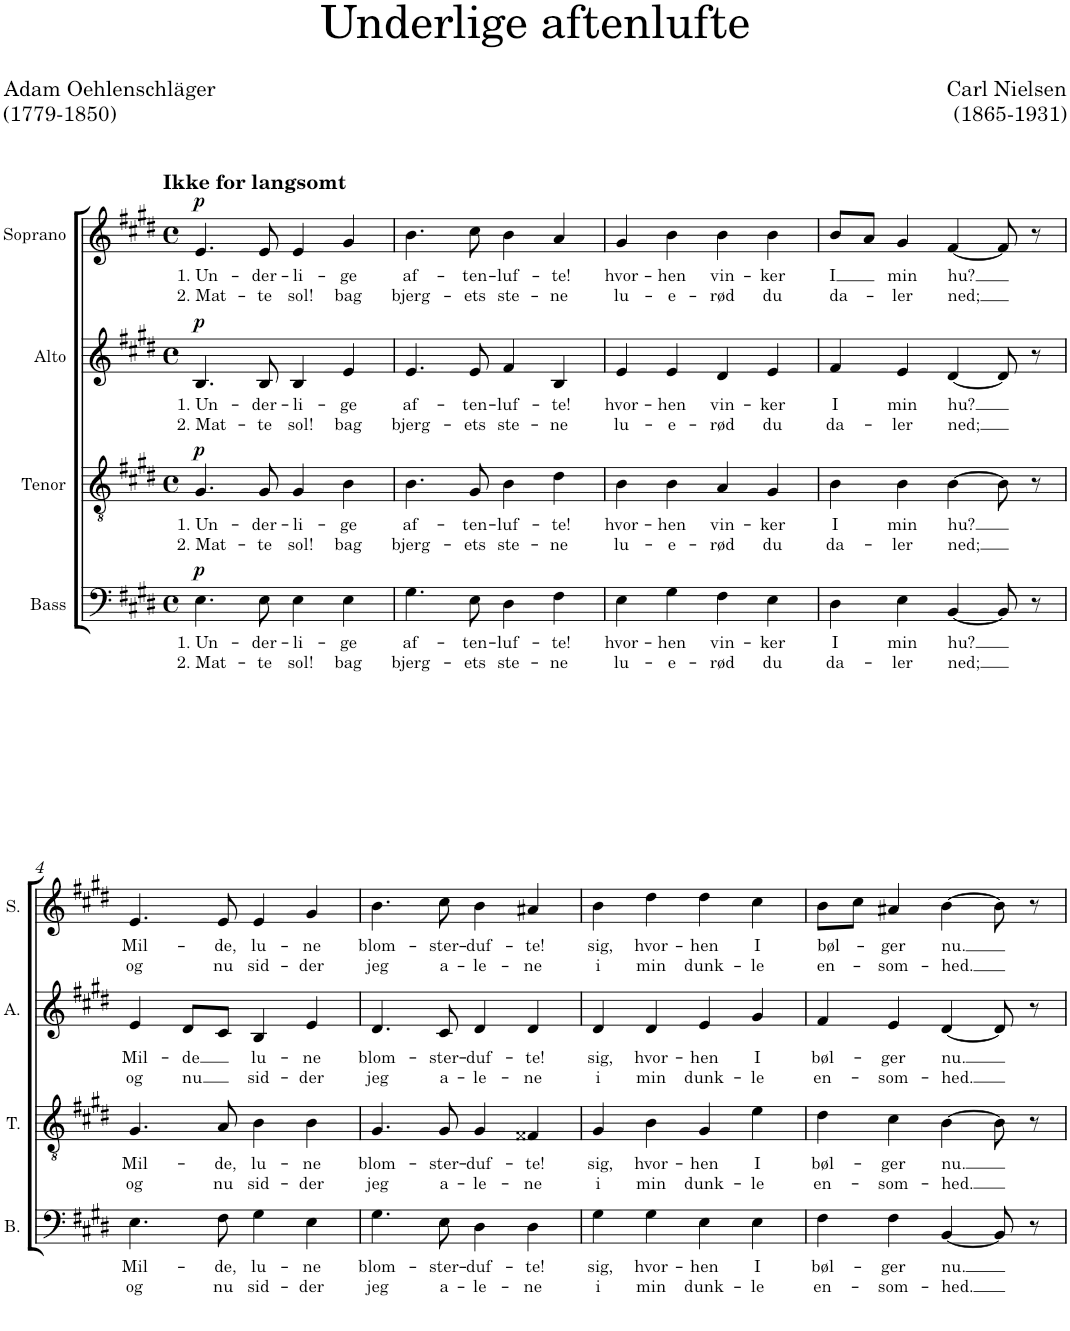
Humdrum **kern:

**kern	**text	**text	**dynam	**kern	**text	**text	**dynam	**kern	**text	**text	**dynam	**kern	**text	**text	**dynam
*part4	*part4	*part4	*part4	*part3	*part3	*part3	*part3	*part2	*part2	*part2	*part2	*part1	*part1	*part1	*part1
*staff4	*staff4	*staff4	*staff4	*staff3	*staff3	*staff3	*staff3	*staff2	*staff2	*staff2	*staff2	*staff1	*staff1	*staff1	*staff1
*I"Bass	*	*	*	*I"Tenor	*	*	*	*I"Alto	*	*	*	*I"Soprano	*	*	*
*I'B.	*	*	*	*I'T.	*	*	*	*I'A.	*	*	*	*I'S.	*	*	*
*clefF4	*	*	*	*clefGv2	*	*	*	*clefG2	*	*	*	*clefG2	*	*	*
*k[f#c#g#d#]	*	*	*	*k[f#c#g#d#]	*	*	*	*k[f#c#g#d#]	*	*	*	*k[f#c#g#d#]	*	*	*
*M4/4	*	*	*	*M4/4	*	*	*	*M4/4	*	*	*	*M4/4	*	*	*
*met(c)	*	*	*	*met(c)	*	*	*	*met(c)	*	*	*	*met(c)	*	*	*
=	=	=	=	=	=	=	=	=	=	=	=	=	=	=	=
!	!	!	!	!	!	!	!	!	!	!	!	!LO:TX:a:B:t=Ikke for langsomt	!	!	!
!	!LO:LY:b	!LO:LY:b	!LO:DY:a	!	!LO:LY:b	!LO:LY:b	!LO:DY:a	!	!LO:LY:b	!LO:LY:b	!LO:DY:a	!	!LO:LY:b	!LO:LY:b	!LO:DY:a
4.E\	1. Un-	2. Mat-	p	4.G#/	1. Un-	2. Mat-	p	4.B/	1. Un-	2. Mat-	p	4.e/	1. Un-	2. Mat-	p
!	!LO:LY:b	!LO:LY:b	!	!	!LO:LY:b	!LO:LY:b	!	!	!LO:LY:b	!LO:LY:b	!	!	!LO:LY:b	!LO:LY:b	!
8E\	-der-	-te	.	8G#/	-der-	-te	.	8B/	-der-	-te	.	8e/	-der-	-te	.
!	!LO:LY:b	!LO:LY:b	!	!	!LO:LY:b	!LO:LY:b	!	!	!LO:LY:b	!LO:LY:b	!	!	!LO:LY:b	!LO:LY:b	!
4E\	-li-	sol!	.	4G#/	-li-	sol!	.	4B/	-li-	sol!	.	4e/	-li-	sol!	.
!	!LO:LY:b	!LO:LY:b	!	!	!LO:LY:b	!LO:LY:b	!	!	!LO:LY:b	!LO:LY:b	!	!	!LO:LY:b	!LO:LY:b	!
4E\	-ge	bag	.	4B\	-ge	bag	.	4e/	-ge	bag	.	4g#/	-ge	bag	.
=1	=1	=1	=1	=1	=1	=1	=1	=1	=1	=1	=1	=1	=1	=1	=1
!	!LO:LY:b	!LO:LY:b	!	!	!LO:LY:b	!LO:LY:b	!	!	!LO:LY:b	!LO:LY:b	!	!	!LO:LY:b	!LO:LY:b	!
4.G#\	af-	bjerg-	.	4.B\	af-	bjerg-	.	4.e/	af-	bjerg-	.	4.b\	af-	bjerg-	.
!	!LO:LY:b	!LO:LY:b	!	!	!LO:LY:b	!LO:LY:b	!	!	!LO:LY:b	!LO:LY:b	!	!	!LO:LY:b	!LO:LY:b	!
8E\	-ten-	-ets	.	8G#/	-ten-	-ets	.	8e/	-ten-	-ets	.	8cc#\	-ten-	-ets	.
!	!LO:LY:b	!LO:LY:b	!	!	!LO:LY:b	!LO:LY:b	!	!	!LO:LY:b	!LO:LY:b	!	!	!LO:LY:b	!LO:LY:b	!
4D#\	-luf-	ste-	.	4B\	-luf-	ste-	.	4f#/	-luf-	ste-	.	4b\	-luf-	ste-	.
!	!LO:LY:b	!LO:LY:b	!	!	!LO:LY:b	!LO:LY:b	!	!	!LO:LY:b	!LO:LY:b	!	!	!LO:LY:b	!LO:LY:b	!
4F#\	-te!	-ne	.	4d#\	-te!	-ne	.	4B/	-te!	-ne	.	4a/	-te!	-ne	.
=2	=2	=2	=2	=2	=2	=2	=2	=2	=2	=2	=2	=2	=2	=2	=2
!	!LO:LY:b	!LO:LY:b	!	!	!LO:LY:b	!LO:LY:b	!	!	!LO:LY:b	!LO:LY:b	!	!	!LO:LY:b	!LO:LY:b	!
4E\	hvor-	lu-	.	4B\	hvor-	lu-	.	4e/	hvor-	lu-	.	4g#/	hvor-	lu-	.
!	!LO:LY:b	!LO:LY:b	!	!	!LO:LY:b	!LO:LY:b	!	!	!LO:LY:b	!LO:LY:b	!	!	!LO:LY:b	!LO:LY:b	!
4G#\	-hen	-e-	.	4B\	-hen	-e-	.	4e/	-hen	-e-	.	4b\	-hen	-e-	.
!	!LO:LY:b	!LO:LY:b	!	!	!LO:LY:b	!LO:LY:b	!	!	!LO:LY:b	!LO:LY:b	!	!	!LO:LY:b	!LO:LY:b	!
4F#\	vin-	-rød	.	4A/	vin-	-rød	.	4d#/	vin-	-rød	.	4b\	vin-	-rød	.
!	!LO:LY:b	!LO:LY:b	!	!	!LO:LY:b	!LO:LY:b	!	!	!LO:LY:b	!LO:LY:b	!	!	!LO:LY:b	!LO:LY:b	!
4E\	-ker	du	.	4G#/	-ker	du	.	4e/	-ker	du	.	4b\	-ker	du	.
=3	=3	=3	=3	=3	=3	=3	=3	=3	=3	=3	=3	=3	=3	=3	=3
!	!LO:LY:b	!LO:LY:b	!	!	!LO:LY:b	!LO:LY:b	!	!	!LO:LY:b	!LO:LY:b	!	!	!LO:LY:b	!LO:LY:b	!
4D#\	I	da-	.	4B\	I	da-	.	4f#/	I	da-	.	8b/L	I	da-	.
.	.	.	.	.	.	.	.	.	.	.	.	8a/J	.	.	.
!	!LO:LY:b	!LO:LY:b	!	!	!LO:LY:b	!LO:LY:b	!	!	!LO:LY:b	!LO:LY:b	!	!	!LO:LY:b	!LO:LY:b	!
4E\	min	-ler	.	4B\	min	-ler	.	4e/	min	-ler	.	4g#/	min	-ler	.
!	!LO:LY:b	!LO:LY:b	!	!	!LO:LY:b	!LO:LY:b	!	!	!LO:LY:b	!LO:LY:b	!	!	!LO:LY:b	!LO:LY:b	!
[4BB/	hu?	ned;	.	[4B\	hu?	ned;	.	[4d#/	hu?	ned;	.	[4f#/	hu?	ned;	.
8BB/]	.	.	.	8B\]	.	.	.	8d#/]	.	.	.	8f#/]	.	.	.
8r	.	.	.	8r	.	.	.	8r	.	.	.	8r	.	.	.
!!LO:LB:g=z
=4	=4	=4	=4	=4	=4	=4	=4	=4	=4	=4	=4	=4	=4	=4	=4
!	!LO:LY:b	!LO:LY:b	!	!	!LO:LY:b	!LO:LY:b	!	!	!LO:LY:b	!LO:LY:b	!	!	!LO:LY:b	!LO:LY:b	!
4.E\	Mil-	og	.	4.G#/	Mil-	og	.	4e/	Mil-	og	.	4.e/	Mil-	og	.
!	!	!	!	!	!	!	!	!	!LO:LY:b	!LO:LY:b	!	!	!	!	!
.	.	.	.	.	.	.	.	8d#/L	-de	nu	.	.	.	.	.
!	!LO:LY:b	!LO:LY:b	!	!	!LO:LY:b	!LO:LY:b	!	!	!	!	!	!	!LO:LY:b	!LO:LY:b	!
8F#\	-de,	nu	.	8A/	-de,	nu	.	8c#/J	.	.	.	8e/	-de,	nu	.
!	!LO:LY:b	!LO:LY:b	!	!	!LO:LY:b	!LO:LY:b	!	!	!LO:LY:b	!LO:LY:b	!	!	!LO:LY:b	!LO:LY:b	!
4G#\	lu-	sid-	.	4B\	lu-	sid-	.	4B/	lu-	sid-	.	4e/	lu-	sid-	.
!	!LO:LY:b	!LO:LY:b	!	!	!LO:LY:b	!LO:LY:b	!	!	!LO:LY:b	!LO:LY:b	!	!	!LO:LY:b	!LO:LY:b	!
4E\	-ne	-der	.	4B\	-ne	-der	.	4e/	-ne	-der	.	4g#/	-ne	-der	.
=5	=5	=5	=5	=5	=5	=5	=5	=5	=5	=5	=5	=5	=5	=5	=5
!	!LO:LY:b	!LO:LY:b	!	!	!LO:LY:b	!LO:LY:b	!	!	!LO:LY:b	!LO:LY:b	!	!	!LO:LY:b	!LO:LY:b	!
4.G#\	blom-	jeg	.	4.G#/	blom-	jeg	.	4.d#/	blom-	jeg	.	4.b\	blom-	jeg	.
!	!LO:LY:b	!LO:LY:b	!	!	!LO:LY:b	!LO:LY:b	!	!	!LO:LY:b	!LO:LY:b	!	!	!LO:LY:b	!LO:LY:b	!
8E\	-ster-	a-	.	8G#/	-ster-	a-	.	8c#/	-ster-	a-	.	8cc#\	-ster-	a-	.
!	!LO:LY:b	!LO:LY:b	!	!	!LO:LY:b	!LO:LY:b	!	!	!LO:LY:b	!LO:LY:b	!	!	!LO:LY:b	!LO:LY:b	!
4D#\	-duf-	-le-	.	4G#/	-duf-	-le-	.	4d#/	-duf-	-le-	.	4b\	-duf-	-le-	.
!	!LO:LY:b	!LO:LY:b	!	!	!LO:LY:b	!LO:LY:b	!	!	!LO:LY:b	!LO:LY:b	!	!	!LO:LY:b	!LO:LY:b	!
4D#\	-te!	-ne	.	4F##X/	-te!	-ne	.	4d#/	-te!	-ne	.	4a#X/	-te!	-ne	.
=6	=6	=6	=6	=6	=6	=6	=6	=6	=6	=6	=6	=6	=6	=6	=6
!	!LO:LY:b	!LO:LY:b	!	!	!LO:LY:b	!LO:LY:b	!	!	!LO:LY:b	!LO:LY:b	!	!	!LO:LY:b	!LO:LY:b	!
4G#\	sig,	i	.	4G#/	sig,	i	.	4d#/	sig,	i	.	4b\	sig,	i	.
!	!LO:LY:b	!LO:LY:b	!	!	!LO:LY:b	!LO:LY:b	!	!	!LO:LY:b	!LO:LY:b	!	!	!LO:LY:b	!LO:LY:b	!
4G#\	hvor-	min	.	4B\	hvor-	min	.	4d#/	hvor-	min	.	4dd#\	hvor-	min	.
!	!LO:LY:b	!LO:LY:b	!	!	!LO:LY:b	!LO:LY:b	!	!	!LO:LY:b	!LO:LY:b	!	!	!LO:LY:b	!LO:LY:b	!
4E\	-hen	dunk-	.	4G#/	-hen	dunk-	.	4e/	-hen	dunk-	.	4dd#\	-hen	dunk-	.
!	!LO:LY:b	!LO:LY:b	!	!	!LO:LY:b	!LO:LY:b	!	!	!LO:LY:b	!LO:LY:b	!	!	!LO:LY:b	!LO:LY:b	!
4E\	I	-le	.	4e\	I	-le	.	4g#/	I	-le	.	4cc#\	I	-le	.
=7	=7	=7	=7	=7	=7	=7	=7	=7	=7	=7	=7	=7	=7	=7	=7
!	!LO:LY:b	!LO:LY:b	!	!	!LO:LY:b	!LO:LY:b	!	!	!LO:LY:b	!LO:LY:b	!	!	!LO:LY:b	!LO:LY:b	!
4F#\	bøl-	en-	.	4d#\	bøl-	en-	.	4f#/	bøl-	en-	.	8b\L	bøl-	en-	.
.	.	.	.	.	.	.	.	.	.	.	.	8cc#\J	.	.	.
!	!LO:LY:b	!LO:LY:b	!	!	!LO:LY:b	!LO:LY:b	!	!	!LO:LY:b	!LO:LY:b	!	!	!LO:LY:b	!LO:LY:b	!
4F#\	-ger	-som-	.	4c#\	-ger	-som-	.	4e/	-ger	-som-	.	4a#X/	-ger	-som-	.
!	!LO:LY:b	!LO:LY:b	!	!	!LO:LY:b	!LO:LY:b	!	!	!LO:LY:b	!LO:LY:b	!	!	!LO:LY:b	!LO:LY:b	!
[4BB/	nu.	-hed.	.	[4B\	nu.	-hed.	.	[4d#/	nu.	-hed.	.	[4b\	nu.	-hed.	.
8BB/]	.	.	.	8B\]	.	.	.	8d#/]	.	.	.	8b\]	.	.	.
8r	.	.	.	8r	.	.	.	8r	.	.	.	8r	.	.	.
=	=	=	=	=	=	=	=	=	=	=	=	=	=	=	=
*-	*-	*-	*-	*-	*-	*-	*-	*-	*-	*-	*-	*-	*-	*-	*-
